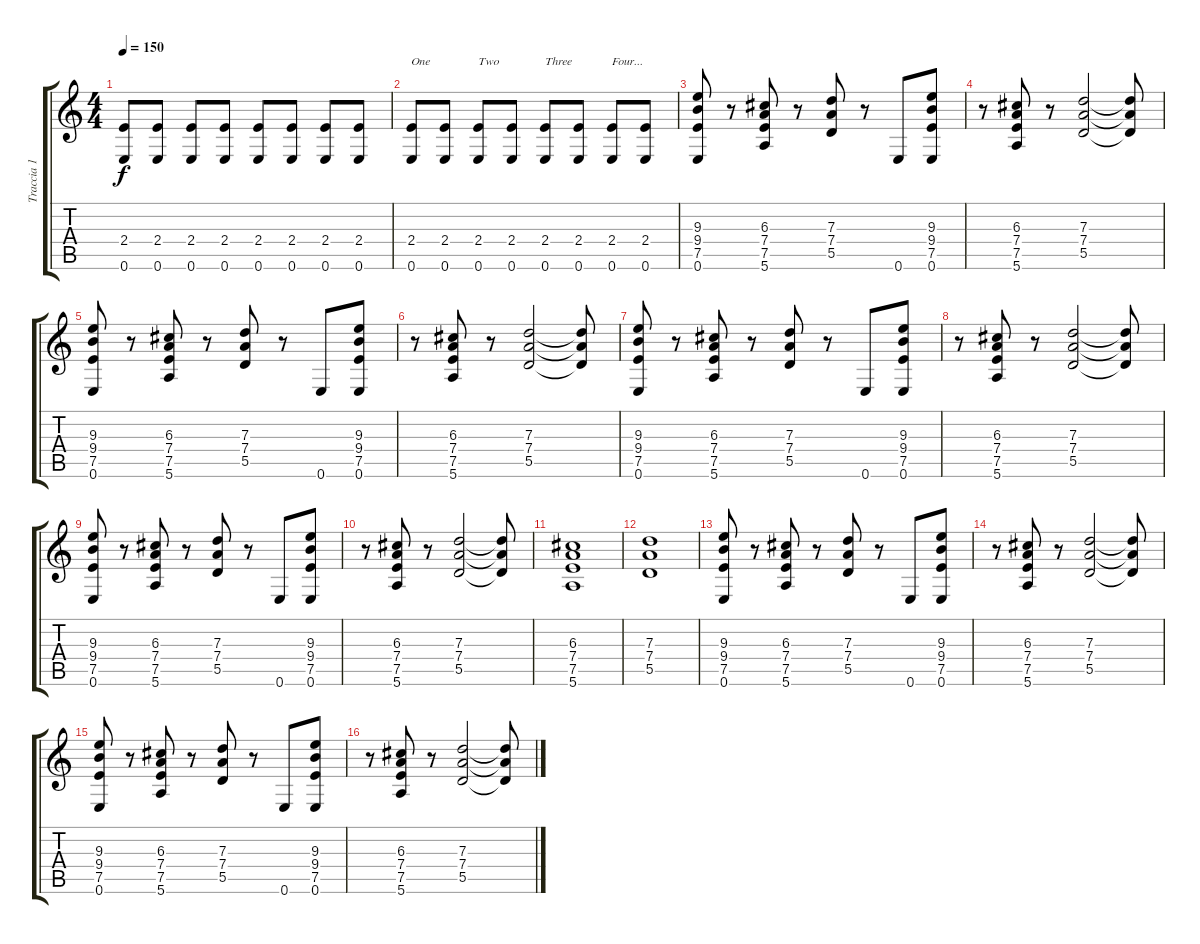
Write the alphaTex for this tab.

\track ("Traccia 1" "Traccia 1") {instrument distortionguitar}
\staff {score tabs}
\tuning (E4 B3 G3 D3 A2 E2) {hide}
\ts (4 4)
\tempo 150
\clef g2
\ks c
(2.4 0.6).8{dy f instrument distortionguitar} (2.4 0.6).8 (2.4 0.6).8 (2.4 0.6).8 (2.4 0.6).8 (2.4 0.6).8 (2.4 0.6).8 (2.4 0.6).8 |
(2.4 0.6).8{txt "One"} (2.4 0.6).8 (2.4 0.6).8{txt "Two"} (2.4 0.6).8 (2.4 0.6).8{txt "Three"} (2.4 0.6).8 (2.4 0.6).8{txt "Four..."} (2.4 0.6).8 |
(9.3 9.4 7.5 0.6).8 r.8 (6.3 7.4 7.5 5.6).8 r.8 (7.3 7.4 5.5).8 r.8 0.6.8 (9.3 9.4 7.5 0.6).8 |
r.8 (6.3 7.4 7.5 5.6).8 r.8 (7.3 7.4 5.5).2 (7.3{t} 7.4{t} 5.5{t}).8 |
(9.3 9.4 7.5 0.6).8 r.8 (6.3 7.4 7.5 5.6).8 r.8 (7.3 7.4 5.5).8 r.8 0.6.8 (9.3 9.4 7.5 0.6).8 |
r.8 (6.3 7.4 7.5 5.6).8 r.8 (7.3 7.4 5.5).2 (7.3{t} 7.4{t} 5.5{t}).8 |
(9.3 9.4 7.5 0.6).8 r.8 (6.3 7.4 7.5 5.6).8 r.8 (7.3 7.4 5.5).8 r.8 0.6.8 (9.3 9.4 7.5 0.6).8 |
r.8 (6.3 7.4 7.5 5.6).8 r.8 (7.3 7.4 5.5).2 (7.3{t} 7.4{t} 5.5{t}).8 |
(9.3 9.4 7.5 0.6).8 r.8 (6.3 7.4 7.5 5.6).8 r.8 (7.3 7.4 5.5).8 r.8 0.6.8 (9.3 9.4 7.5 0.6).8 |
r.8 (6.3 7.4 7.5 5.6).8 r.8 (7.3 7.4 5.5).2 (7.3{t} 7.4{t} 5.5{t}).8 |
(6.3 7.4 7.5 5.6).1 |
(7.3 7.4 5.5).1 |
(9.3 9.4 7.5 0.6).8 r.8 (6.3 7.4 7.5 5.6).8 r.8 (7.3 7.4 5.5).8 r.8 0.6.8 (9.3 9.4 7.5 0.6).8 |
r.8 (6.3 7.4 7.5 5.6).8 r.8 (7.3 7.4 5.5).2 (7.3{t} 7.4{t} 5.5{t}).8 |
(9.3 9.4 7.5 0.6).8 r.8 (6.3 7.4 7.5 5.6).8 r.8 (7.3 7.4 5.5).8 r.8 0.6.8 (9.3 9.4 7.5 0.6).8 |
r.8 (6.3 7.4 7.5 5.6).8 r.8 (7.3 7.4 5.5).2 (7.3{t} 7.4{t} 5.5{t}).8
